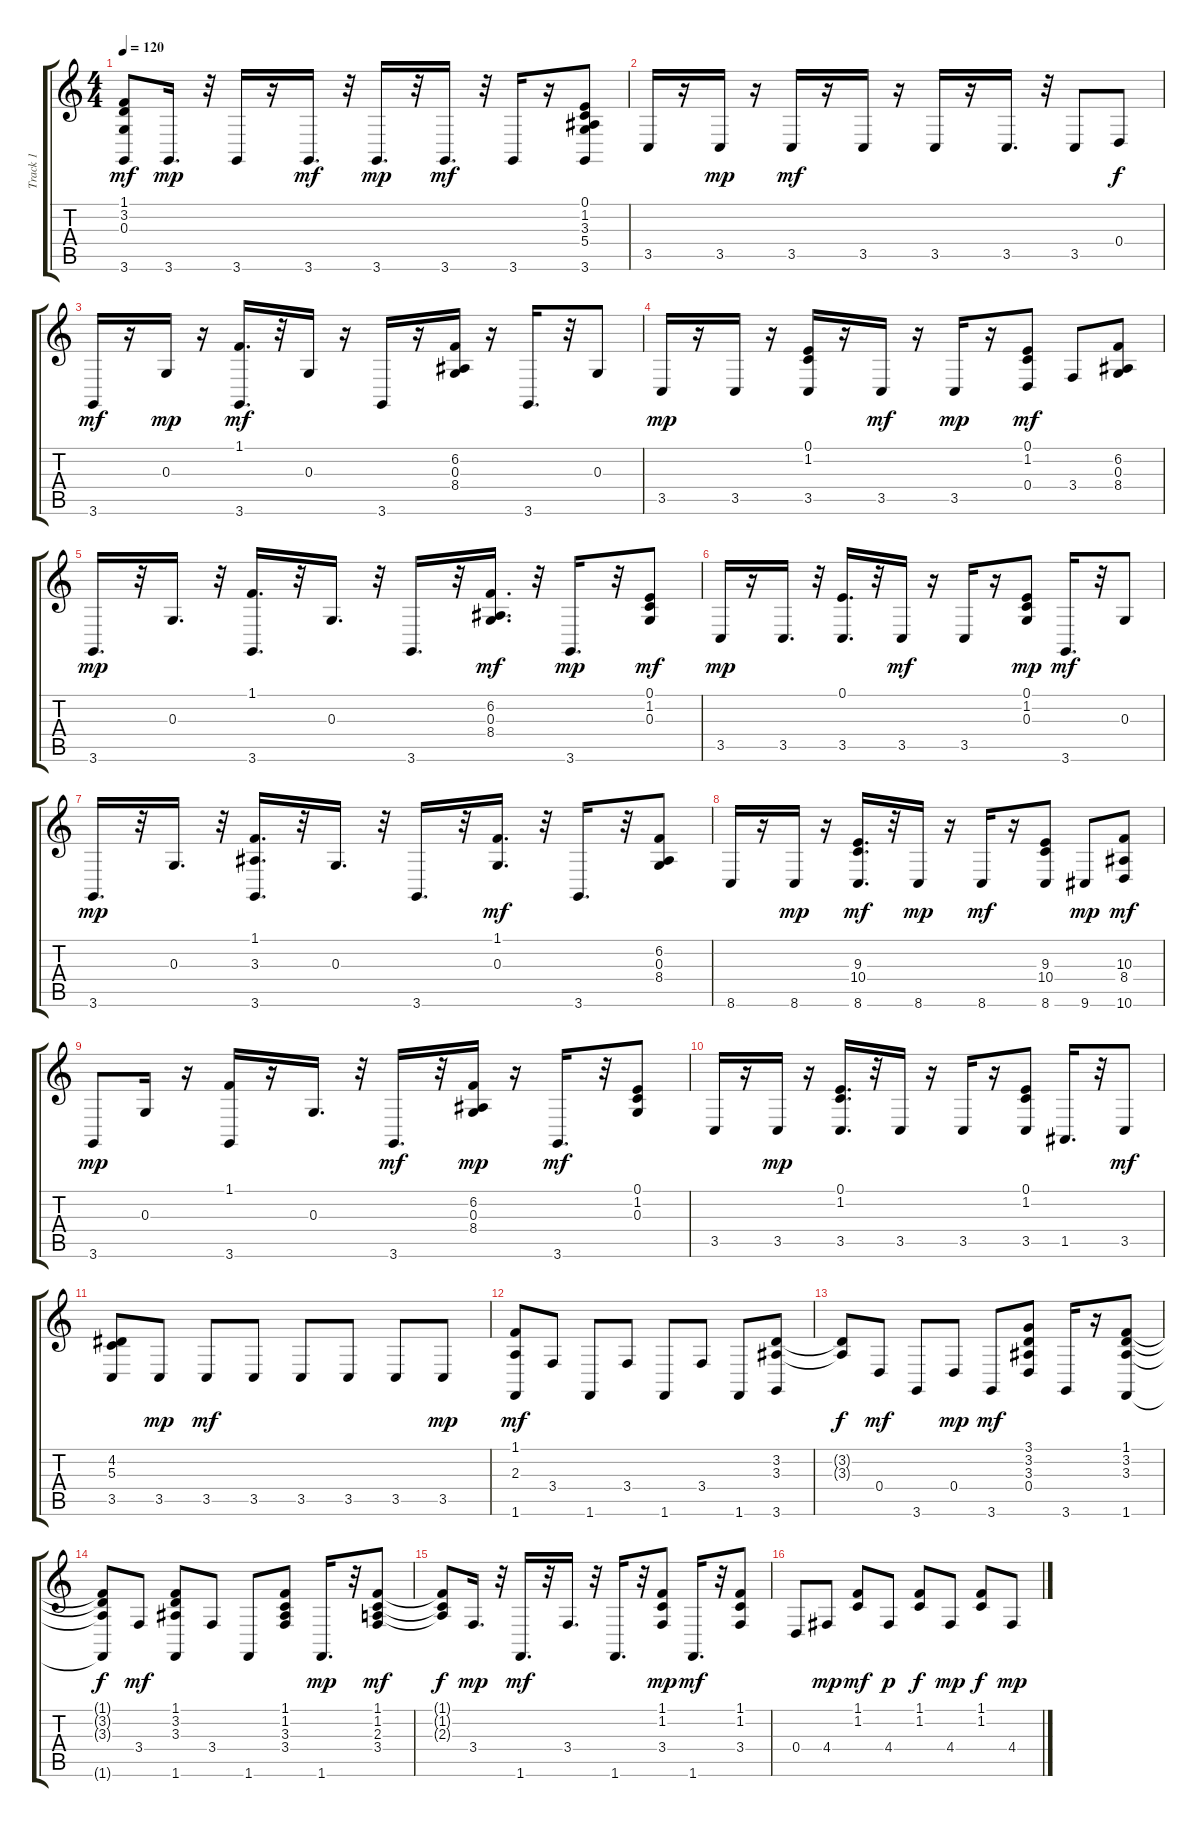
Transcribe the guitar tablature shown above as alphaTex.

\track ("Track 1" "Track 1") {instrument electricpiano1}
\staff {score tabs}
\tuning (E4 B3 G3 D3 A2 E2) {hide}
\ts (4 4)
\tempo 120
\clef g2
\ks c
(1.1 3.2 0.3 3.6).8{dy mf} 3.6.16{d dy mp} r.32 3.6.16 r.16 3.6.16{d dy mf} r.32 3.6.16{d dy mp} r.32 3.6.16{d dy mf} r.32 3.6.16 r.16 (0.1 1.2 3.3 5.4 3.6).8 |
3.5.16 r.16 3.5.16{dy mp} r.16 3.5.16{dy mf} r.16 3.5.16 r.16 3.5.16 r.16 3.5.16{d} r.32 3.5.8 0.4.8{dy f} |
3.6.16{dy mf} r.16 0.3.16{dy mp} r.16 (1.1 3.6).16{d dy mf} r.32 0.3.16 r.16 3.6.16 r.16 (6.2 0.3 8.4).16 r.16 3.6.16{d} r.32 0.3.8 |
3.5.16{dy mp} r.16 3.5.16 r.16 (0.1 1.2 3.5).16 r.16 3.5.16{dy mf} r.16 3.5.16{dy mp} r.16 (0.1 1.2 0.4).8{dy mf} 3.4.8 (6.2 0.3 8.4).8 |
3.6.16{d dy mp} r.32 0.3.16{d} r.32 (1.1 3.6).16{d} r.32 0.3.16{d} r.32 3.6.16{d} r.32 (6.2 0.3 8.4).16{d dy mf} r.32 3.6.16{d dy mp} r.32 (0.1 1.2 0.3).8{dy mf} |
3.5.16{dy mp} r.16 3.5.16{d} r.32 (0.1 3.5).16{d} r.32 3.5.16{dy mf} r.16 3.5.16 r.16 (0.1 1.2 0.3).8{dy mp} 3.6.16{d dy mf} r.32 0.3.8 |
3.6.16{d dy mp} r.32 0.3.16{d} r.32 (1.1 3.3 3.6).16{d} r.32 0.3.16{d} r.32 3.6.16{d} r.32 (1.1 0.3).16{d dy mf} r.32 3.6.16{d} r.32 (6.2 0.3 8.4).8 |
8.6.16 r.16 8.6.16{dy mp} r.16 (9.3 10.4 8.6).16{d dy mf} r.32 8.6.16{dy mp} r.16 8.6.16{dy mf} r.16 (9.3 10.4 8.6).8 9.6.8{dy mp} (10.3 8.4 10.6).8{dy mf} |
3.6.8{dy mp} 0.3.16 r.16 (1.1 3.6).16 r.16 0.3.16{d} r.32 3.6.16{d dy mf} r.32 (6.2 0.3 8.4).16{dy mp} r.16 3.6.16{d dy mf} r.32 (0.1 1.2 0.3).8 |
3.5.16 r.16 3.5.16{dy mp} r.16 (0.1 1.2 3.5).16{d} r.32 3.5.16 r.16 3.5.16 r.16 (0.1 1.2 3.5).8 1.5.16{d} r.32 3.5.8{dy mf} |
(4.2 5.3 3.5).8 3.5.8{dy mp} 3.5.8{dy mf} 3.5.8 3.5.8 3.5.8 3.5.8 3.5.8{dy mp} |
(1.1 2.3 1.6).8{dy mf} 3.4.8 1.6.8 3.4.8 1.6.8 3.4.8 1.6.8 (3.2 3.3 3.6).8 |
(3.2{t} 3.3{t}).8{dy f} 0.4.8{dy mf} 3.6.8 0.4.8{dy mp} 3.6.8{dy mf} (3.1 3.2 3.3 0.4).8 3.6.16 r.16 (1.1 3.2 3.3 1.6).8 |
(1.1{t} 3.2{t} 3.3{t} 1.6{t}).8{dy f} 3.4.8{dy mf} (1.1 3.2 3.3 1.6).8 3.4.8 1.6.8 (1.1 1.2 3.3 3.4).8 1.6.16{d dy mp} r.32 (1.1 1.2 2.3 3.4).8{dy mf} |
(1.1{t} 1.2{t} 2.3{t}).8{dy f} 3.4.16{d dy mp} r.32 1.6.16{d dy mf} r.32 3.4.16{d} r.32 1.6.16{d} r.32 (1.1 1.2 3.4).8{dy mp} 1.6.16{d dy mf} r.32 (1.1 1.2 3.4).8 |
0.4.8 4.4.8{dy mp} (1.1 1.2).8{dy mf} 4.4.8{dy p} (1.1 1.2).8{dy f} 4.4.8{dy mp} (1.1 1.2).8{dy f} 4.4.8{dy mp}
